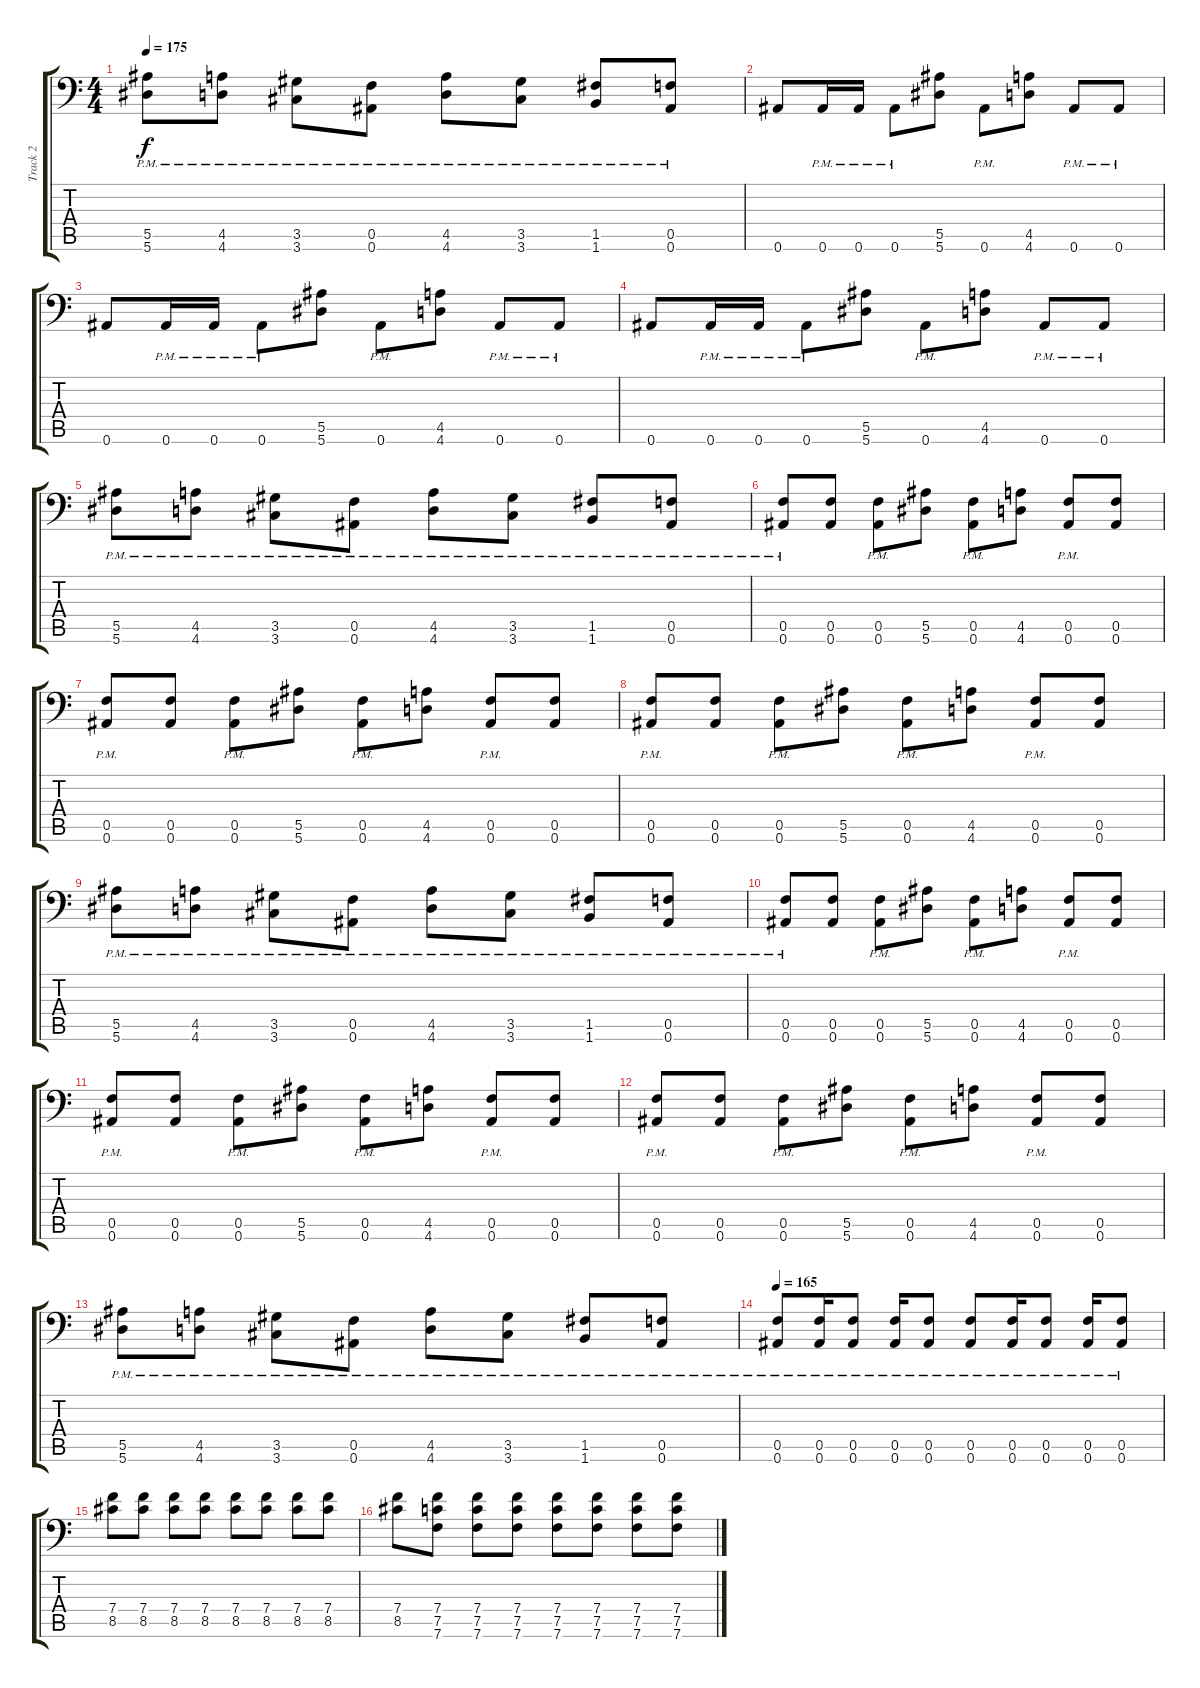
\track ("Track 2" "Track 2") {instrument overdrivenguitar}
\staff {score tabs}
\tuning (C4 G3 Eb3 Bb2 F2 Bb1) {hide}
\ts (4 4)
\tempo 175
\clef f4
\ks c
(5.5{pm} 5.6{pm}).8{dy f} (4.5{pm} 4.6{pm}).8 (3.5{pm} 3.6{pm}).8 (0.5{pm} 0.6{pm}).8 (4.5{pm} 4.6{pm}).8 (3.5{pm} 3.6{pm}).8 (1.5{pm} 1.6{pm}).8 (0.5{pm} 0.6{pm}).8 |
0.6.8 0.6{pm}.16 0.6{pm}.16 0.6{pm}.8 (5.5 5.6).8 0.6{pm}.8 (4.5 4.6).8 0.6{pm}.8 0.6{pm}.8 |
0.6.8 0.6{pm}.16 0.6{pm}.16 0.6{pm}.8 (5.5 5.6).8 0.6{pm}.8 (4.5 4.6).8 0.6{pm}.8 0.6{pm}.8 |
0.6.8 0.6{pm}.16 0.6{pm}.16 0.6{pm}.8 (5.5 5.6).8 0.6{pm}.8 (4.5 4.6).8 0.6{pm}.8 0.6{pm}.8 |
(5.5{pm} 5.6{pm}).8 (4.5{pm} 4.6{pm}).8 (3.5{pm} 3.6{pm}).8 (0.5{pm} 0.6{pm}).8 (4.5{pm} 4.6{pm}).8 (3.5{pm} 3.6{pm}).8 (1.5{pm} 1.6{pm}).8 (0.5{pm} 0.6{pm}).8 |
(0.5{pm} 0.6{pm}).8 (0.5 0.6).8 (0.5{pm} 0.6{pm}).8 (5.5 5.6).8 (0.5{pm} 0.6{pm}).8 (4.5 4.6).8 (0.5{pm} 0.6{pm}).8 (0.5 0.6).8 |
(0.5{pm} 0.6{pm}).8 (0.5 0.6).8 (0.5{pm} 0.6{pm}).8 (5.5 5.6).8 (0.5{pm} 0.6{pm}).8 (4.5 4.6).8 (0.5{pm} 0.6{pm}).8 (0.5 0.6).8 |
(0.5{pm} 0.6{pm}).8 (0.5 0.6).8 (0.5{pm} 0.6{pm}).8 (5.5 5.6).8 (0.5{pm} 0.6{pm}).8 (4.5 4.6).8 (0.5{pm} 0.6{pm}).8 (0.5 0.6).8 |
(5.5{pm} 5.6{pm}).8 (4.5{pm} 4.6{pm}).8 (3.5{pm} 3.6{pm}).8 (0.5{pm} 0.6{pm}).8 (4.5{pm} 4.6{pm}).8 (3.5{pm} 3.6{pm}).8 (1.5{pm} 1.6{pm}).8 (0.5{pm} 0.6{pm}).8 |
(0.5{pm} 0.6{pm}).8 (0.5 0.6).8 (0.5{pm} 0.6{pm}).8 (5.5 5.6).8 (0.5{pm} 0.6{pm}).8 (4.5 4.6).8 (0.5{pm} 0.6{pm}).8 (0.5 0.6).8 |
(0.5{pm} 0.6{pm}).8 (0.5 0.6).8 (0.5{pm} 0.6{pm}).8 (5.5 5.6).8 (0.5{pm} 0.6{pm}).8 (4.5 4.6).8 (0.5{pm} 0.6{pm}).8 (0.5 0.6).8 |
(0.5{pm} 0.6{pm}).8 (0.5 0.6).8 (0.5{pm} 0.6{pm}).8 (5.5 5.6).8 (0.5{pm} 0.6{pm}).8 (4.5 4.6).8 (0.5{pm} 0.6{pm}).8 (0.5 0.6).8 |
(5.5{pm} 5.6{pm}).8 (4.5{pm} 4.6{pm}).8 (3.5{pm} 3.6{pm}).8 (0.5{pm} 0.6{pm}).8 (4.5{pm} 4.6{pm}).8 (3.5{pm} 3.6{pm}).8 (1.5{pm} 1.6{pm}).8 (0.5{pm} 0.6{pm}).8 |
\tempo 165
(0.5{pm} 0.6{pm}).8 (0.5{pm} 0.6{pm}).16 (0.5{pm} 0.6{pm}).8 (0.5{pm} 0.6{pm}).16 (0.5{pm} 0.6{pm}).8 (0.5{pm} 0.6{pm}).8 (0.5{pm} 0.6{pm}).16 (0.5{pm} 0.6{pm}).8 (0.5{pm} 0.6{pm}).16 (0.5{pm} 0.6{pm}).8 |
(7.4 8.5).8{volume 8 instrument acousticguitarsteel} (7.4 8.5).8 (7.4 8.5).8 (7.4 8.5).8 (7.4 8.5).8 (7.4 8.5).8 (7.4 8.5).8 (7.4 8.5).8 |
(7.4 8.5).8 (7.4 7.5 7.6).8 (7.4 7.5 7.6).8 (7.4 7.5 7.6).8 (7.4 7.5 7.6).8 (7.4 7.5 7.6).8 (7.4 7.5 7.6).8 (7.4 7.5 7.6).8
